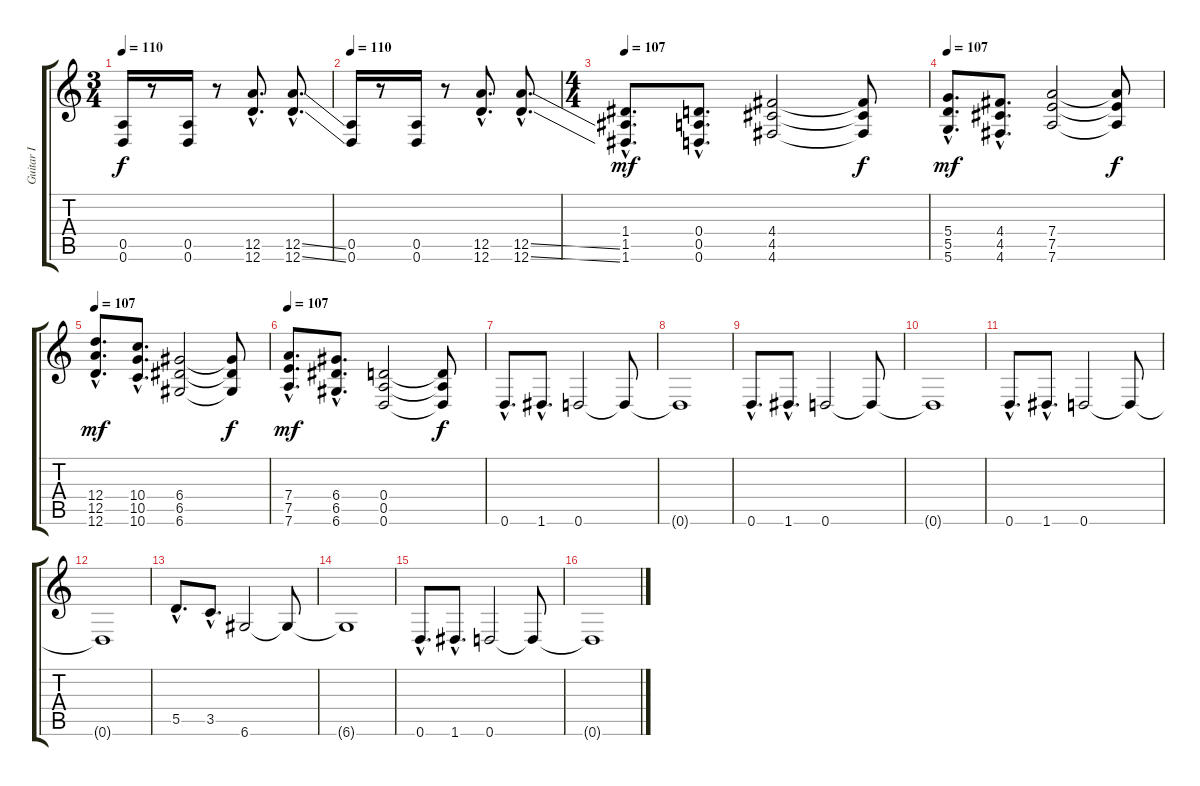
\track ("Guitar I" "Guitar I") {instrument distortionguitar}
\staff {score tabs}
\tuning (E4 B3 G3 D3 A2 D2) {hide}
\ts (3 4)
\tempo 110
\clef g2
\ks c
(0.5 0.6).16{dy f} r.8 (0.5 0.6).16 r.8 (12.5{hac} 12.6{hac}).8{d} (12.5{ss hac} 12.6{ss hac}).8{d} |
\tempo 110
(0.5 0.6).16 r.8 (0.5 0.6).16 r.8 (12.5{hac} 12.6{hac}).8{d} (12.5{ss hac} 12.6{ss hac}).8{d} |
\ts (4 4)
\tempo 107
(1.4{hac} 1.5{hac} 1.6{hac}).8{d dy mf volume 16} (0.4{hac} 0.5{hac} 0.6{hac}).8{d} (4.4 4.5 4.6).2 (4.4{t} 4.5{t} 4.6{t}).8{dy f} |
\tempo 107
(5.4{hac} 5.5{hac} 5.6{hac}).8{d dy mf} (4.4{hac} 4.5{hac} 4.6{hac}).8{d} (7.4 7.5 7.6).2 (7.4{t} 7.5{t} 7.6{t}).8{dy f} |
\tempo 107
(12.4{hac} 12.5{hac} 12.6{hac}).8{d dy mf} (10.4{hac} 10.5{hac} 10.6{hac}).8{d} (6.4 6.5 6.6).2 (6.4{t} 6.5{t} 6.6{t}).8{dy f} |
\tempo 107
(7.4{hac} 7.5{hac} 7.6{hac}).8{d dy mf} (6.4{hac} 6.5{hac} 6.6{hac}).8{d} (0.4 0.5 0.6).2 (0.4{t} 0.5{t} 0.6{t}).8{dy f} |
0.6{hac}.8{d} 1.6{hac}.8{d} 0.6.2 0.6{t}.8 |
0.6{t}.1 |
0.6{hac}.8{d} 1.6{hac}.8{d} 0.6.2 0.6{t}.8 |
0.6{t}.1 |
0.6{hac}.8{d} 1.6{hac}.8{d} 0.6.2 0.6{t}.8 |
0.6{t}.1 |
5.5{hac}.8{d} 3.5{hac}.8{d} 6.6.2 6.6{t}.8 |
6.6{t}.1 |
0.6{hac}.8{d} 1.6{hac}.8{d} 0.6.2 0.6{t}.8 |
0.6{t}.1
